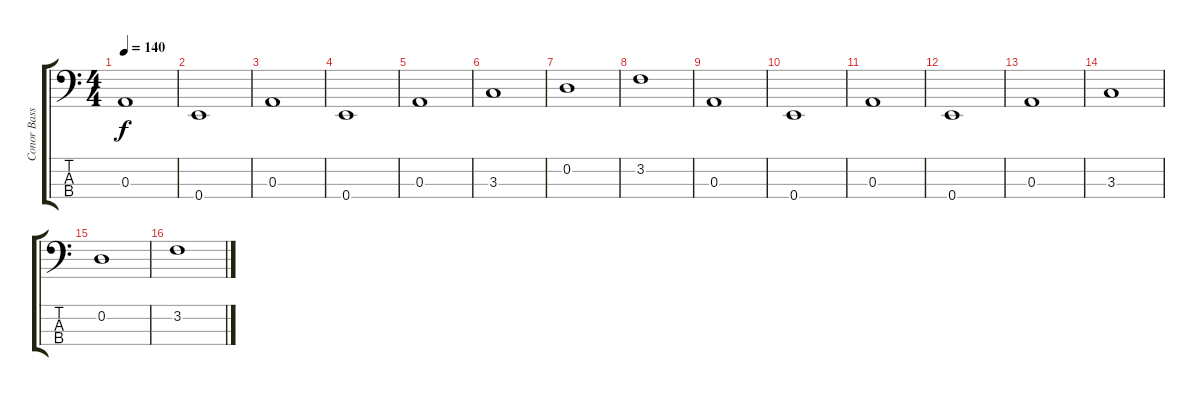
\track ("Conor Bass" "Conor Bass") {instrument electricbasspick}
\staff {score tabs}
\tuning (G2 D2 A1 E1) {hide}
\ts (4 4)
\tempo 140
\clef f4
\ks c
0.3.1{dy f} |
0.4.1 |
0.3.1 |
0.4.1 |
0.3.1{instrument electricbassfinger} |
3.3.1 |
0.2.1 |
3.2.1 |
0.3.1 |
0.4.1 |
0.3.1 |
0.4.1 |
0.3.1{instrument electricbassfinger} |
3.3.1 |
0.2.1 |
3.2.1
